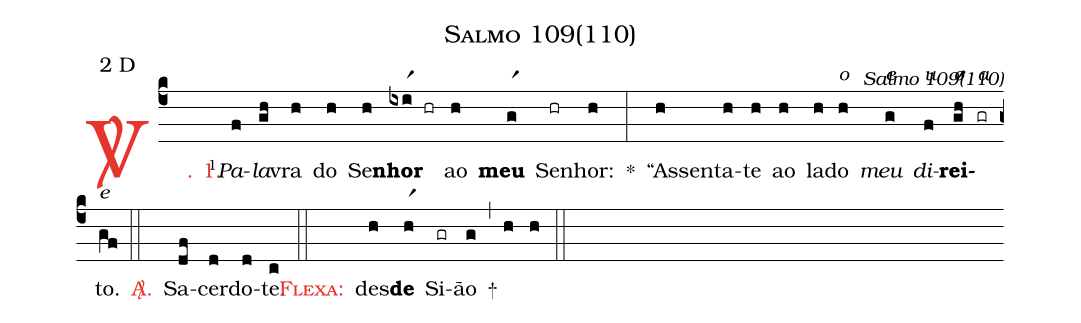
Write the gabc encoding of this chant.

name: Salmo 109(110);
mode: 2;
mode-differentia: D;
commentary: Salmo 109(110);
%%
(c4)

<c><sp>V/</sp>. 1.</c>() <v>\VSup{1}</v><i>Pa</i>(f)<i>la</i>(gh)vra(h) do(h) Se(h)<b>nhor</b>(ixir1 hr) ao(h) <b>meu</b>(gr1) Se(hr)nhor:(h) *(:) ``Assen(h)ta-(h)te(h) ao(h) la(h)do<alt>o</alt>(h) <i>meu</i><alt>e</alt>(g) <i>di</i><alt>u</alt>(f)<b>rei</b><alt>o</alt>(gr1h)<alt>a</alt>(gr)to.<alt>e</alt>(gf)

(::)

<nlba><c><sp>A/</sp>.</c>() Sa</nlba>(df)cer(d)do(d)te.(c)

(::)

<nlba><c><sc>Flexa</sc>:</c>() des</nlba>(h)<b>de</b>(hr1) Si(gr)ão(g) +(,) (h) (h)

(::)
